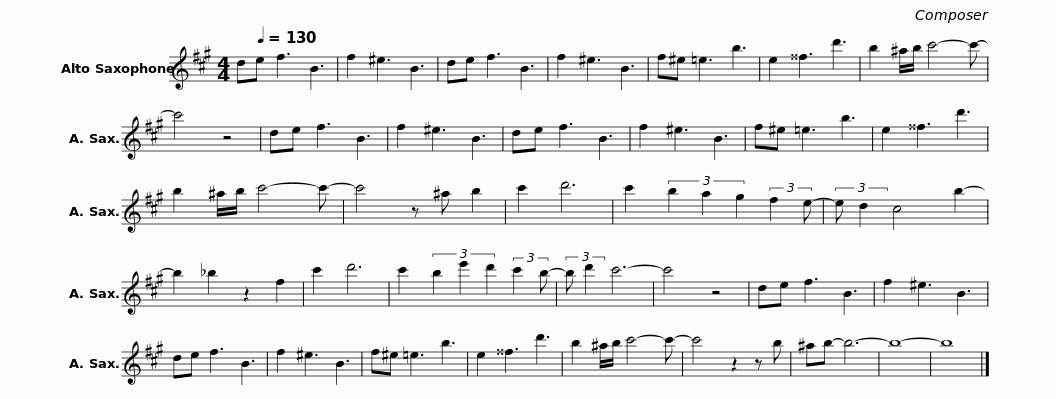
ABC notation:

X:1
L:1/8
M:4/4
I:linebreak $
K:none
V:1 treble transpose=-9
V:1
[K:A] d[Q:1/4=130]e f3 B3 | f2 ^e3 B3 | de f3 B3 | f2 ^e3 B3 |$ f^e =e3 b3 | %5
 e2 ^^f3 d'3 | b2 ^a/b/ c'4- c'- | c'4 z4 |$ de f3 B3 | f2 ^e3 B3 | %10
 de f3 B3 | f2 ^e3 B3 |$ f^e =e3 b3 | e2 ^^f3 d'3 | b2 ^a/b/ c'4- c'- | %15
 c'4 z ^a b2 |$ c'2 d'6 | c'2 (3b2 a2 g2 (3:2:2f2 e- | (3:2:2e d2 c4 b2- | b2 _b2 z2 f2 |$ %20
 c'2 d'6 | c'2 (3b2 e'2 d'2 (3:2:2c'2 b- | (3:2:2b d'2 c'6- | c'4 z4 |$ de f3 B3 | %25
 f2 ^e3 B3 | de f3 B3 | f2 ^e3 B3 |$ f^e =e3 b3 | e2 ^^f3 d'3 | %30
 b2 ^a/b/ c'4- c'- | c'4 z2 z b | ^ab- b6- | b8- | b8 |] %35
